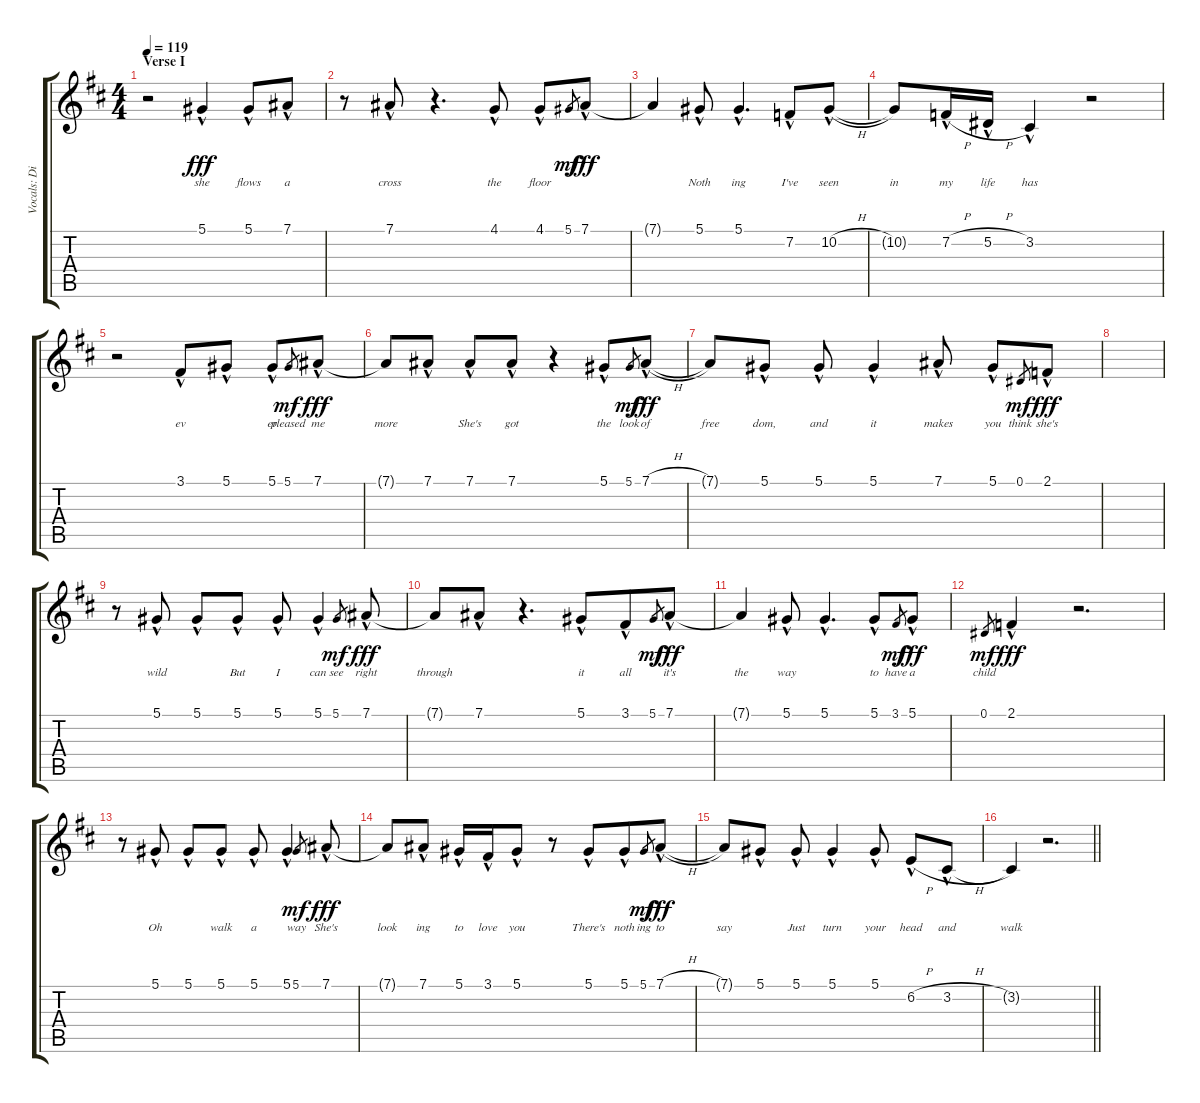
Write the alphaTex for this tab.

\track ("Vocals: Dio" "Vocals: Di") {instrument lead2sawtooth}
\staff {score tabs}
\tuning (Eb4 Bb3 Gb3 Db3 Ab2 Eb2) {hide}
\ts (4 4)
\section ("" "Verse I")
\tempo 119
\clef g2
\ks d
r.2{dy fff} 5.1{hac}.4{lyrics (0 "she") lyrics (1 "") lyrics (2 "") lyrics (3 "") lyrics (4 "")} 5.1{hac}.8{lyrics (0 "flows") lyrics (1 "") lyrics (2 "") lyrics (3 "") lyrics (4 "")} 7.1{hac}.8{lyrics (0 "a") lyrics (1 "") lyrics (2 "") lyrics (3 "") lyrics (4 "")} |
r.8 7.1{hac}.8{lyrics (0 "cross") lyrics (1 "") lyrics (2 "") lyrics (3 "") lyrics (4 "")} r.4{d} 4.1{hac}.8{lyrics (0 "the") lyrics (1 "") lyrics (2 "") lyrics (3 "") lyrics (4 "")} 4.1{hac}.8{lyrics (0 "floor") lyrics (1 "") lyrics (2 "") lyrics (3 "") lyrics (4 "")} 5.1.8{lyrics (0 "") lyrics (1 "") lyrics (2 "") lyrics (3 "") lyrics (4 "") gr dy mf} 7.1{hac}.8{lyrics (0 "") lyrics (1 "") lyrics (2 "") lyrics (3 "") lyrics (4 "") dy fff} |
7.1{t}.4{lyrics (0 "") lyrics (1 "") lyrics (2 "") lyrics (3 "") lyrics (4 "")} 5.1{hac}.8{lyrics (0 "Noth") lyrics (1 "") lyrics (2 "") lyrics (3 "") lyrics (4 "")} 5.1{hac}.4{d lyrics (0 "ing") lyrics (1 "") lyrics (2 "") lyrics (3 "") lyrics (4 "")} 7.2{hac}.8{lyrics (0 "I've") lyrics (1 "") lyrics (2 "") lyrics (3 "") lyrics (4 "")} 10.2{h hac}.8{lyrics (0 "seen") lyrics (1 "") lyrics (2 "") lyrics (3 "") lyrics (4 "")} |
10.2{t}.8{lyrics (0 "in") lyrics (1 "") lyrics (2 "") lyrics (3 "") lyrics (4 "")} 7.2{h hac}.16{lyrics (0 "my") lyrics (1 "") lyrics (2 "") lyrics (3 "") lyrics (4 "")} 5.2{h hac}.16{lyrics (0 "life") lyrics (1 "") lyrics (2 "") lyrics (3 "") lyrics (4 "")} 3.2{hac}.4{lyrics (0 "has") lyrics (1 "") lyrics (2 "") lyrics (3 "") lyrics (4 "")} r.2 |
r.2 3.1{hac}.8{lyrics (0 "ev") lyrics (1 "") lyrics (2 "") lyrics (3 "") lyrics (4 "")} 5.1{hac}.8{lyrics (0 "") lyrics (1 "") lyrics (2 "") lyrics (3 "") lyrics (4 "")} 5.1{hac}.8{lyrics (0 "er") lyrics (1 "") lyrics (2 "") lyrics (3 "") lyrics (4 "")} 5.1.8{lyrics (0 "pleased") lyrics (1 "") lyrics (2 "") lyrics (3 "") lyrics (4 "") gr dy mf} 7.1{hac}.8{lyrics (0 "me") lyrics (1 "") lyrics (2 "") lyrics (3 "") lyrics (4 "") dy fff} |
7.1{t}.8{lyrics (0 "more") lyrics (1 "") lyrics (2 "") lyrics (3 "") lyrics (4 "")} 7.1{hac}.8{lyrics (0 "") lyrics (1 "") lyrics (2 "") lyrics (3 "") lyrics (4 "")} 7.1{hac}.8{lyrics (0 "She's") lyrics (1 "") lyrics (2 "") lyrics (3 "") lyrics (4 "")} 7.1{hac}.8{lyrics (0 "got") lyrics (1 "") lyrics (2 "") lyrics (3 "") lyrics (4 "")} r.4 5.1{hac}.8{lyrics (0 "the") lyrics (1 "") lyrics (2 "") lyrics (3 "") lyrics (4 "")} 5.1.8{lyrics (0 "look") lyrics (1 "") lyrics (2 "") lyrics (3 "") lyrics (4 "") gr dy mf} 7.1{h hac}.8{lyrics (0 "of") lyrics (1 "") lyrics (2 "") lyrics (3 "") lyrics (4 "") dy fff} |
7.1{t}.8{lyrics (0 "free") lyrics (1 "") lyrics (2 "") lyrics (3 "") lyrics (4 "")} 5.1{hac}.8{lyrics (0 "dom,") lyrics (1 "") lyrics (2 "") lyrics (3 "") lyrics (4 "")} 5.1{hac}.8{lyrics (0 "and") lyrics (1 "") lyrics (2 "") lyrics (3 "") lyrics (4 "")} 5.1{hac}.4{lyrics (0 "it") lyrics (1 "") lyrics (2 "") lyrics (3 "") lyrics (4 "")} 7.1{hac}.8{lyrics (0 "makes") lyrics (1 "") lyrics (2 "") lyrics (3 "") lyrics (4 "")} 5.1{hac}.8{lyrics (0 "you") lyrics (1 "") lyrics (2 "") lyrics (3 "") lyrics (4 "")} 0.1.8{lyrics (0 "think") lyrics (1 "") lyrics (2 "") lyrics (3 "") lyrics (4 "") gr dy mf} 2.1{hac}.8{lyrics (0 "she's") lyrics (1 "") lyrics (2 "") lyrics (3 "") lyrics (4 "") dy fff} |
|
r.8 5.1{hac}.8{lyrics (0 "wild") lyrics (1 "") lyrics (2 "") lyrics (3 "") lyrics (4 "")} 5.1{hac}.8{lyrics (0 "") lyrics (1 "") lyrics (2 "") lyrics (3 "") lyrics (4 "")} 5.1{hac}.8{lyrics (0 "But") lyrics (1 "") lyrics (2 "") lyrics (3 "") lyrics (4 "")} 5.1{hac}.8{lyrics (0 "I") lyrics (1 "") lyrics (2 "") lyrics (3 "") lyrics (4 "")} 5.1{hac}.4{lyrics (0 "can") lyrics (1 "") lyrics (2 "") lyrics (3 "") lyrics (4 "")} 5.1.8{lyrics (0 "see") lyrics (1 "") lyrics (2 "") lyrics (3 "") lyrics (4 "") gr dy mf} 7.1{hac}.8{lyrics (0 "right") lyrics (1 "") lyrics (2 "") lyrics (3 "") lyrics (4 "") dy fff} |
7.1{t}.8{lyrics (0 "through") lyrics (1 "") lyrics (2 "") lyrics (3 "") lyrics (4 "")} 7.1{hac}.8{lyrics (0 "") lyrics (1 "") lyrics (2 "") lyrics (3 "") lyrics (4 "")} r.4{d} 5.1{hac}.8{lyrics (0 "it") lyrics (1 "") lyrics (2 "") lyrics (3 "") lyrics (4 "") beam merge} 3.1{hac}.8{lyrics (0 "all") lyrics (1 "") lyrics (2 "") lyrics (3 "") lyrics (4 "")} 5.1.8{lyrics (0 "") lyrics (1 "") lyrics (2 "") lyrics (3 "") lyrics (4 "") gr dy mf} 7.1{hac}.8{lyrics (0 "it's") lyrics (1 "") lyrics (2 "") lyrics (3 "") lyrics (4 "") dy fff} |
7.1{t}.4{lyrics (0 "the") lyrics (1 "") lyrics (2 "") lyrics (3 "") lyrics (4 "")} 5.1{hac}.8{lyrics (0 "way") lyrics (1 "") lyrics (2 "") lyrics (3 "") lyrics (4 "")} 5.1{hac}.4{d lyrics (0 "") lyrics (1 "") lyrics (2 "") lyrics (3 "") lyrics (4 "")} 5.1{hac}.8{lyrics (0 "to") lyrics (1 "") lyrics (2 "") lyrics (3 "") lyrics (4 "")} 3.1.8{lyrics (0 "have") lyrics (1 "") lyrics (2 "") lyrics (3 "") lyrics (4 "") gr dy mf} 5.1{hac}.8{lyrics (0 "a") lyrics (1 "") lyrics (2 "") lyrics (3 "") lyrics (4 "") dy fff} |
0.1.8{lyrics (0 "child") lyrics (1 "") lyrics (2 "") lyrics (3 "") lyrics (4 "") gr dy mf} 2.1{hac}.4{lyrics (0 "") lyrics (1 "") lyrics (2 "") lyrics (3 "") lyrics (4 "") dy fff} r.2{d} |
r.8 5.1{hac}.8{lyrics (0 "Oh") lyrics (1 "") lyrics (2 "") lyrics (3 "") lyrics (4 "")} 5.1{hac}.8{lyrics (0 "") lyrics (1 "") lyrics (2 "") lyrics (3 "") lyrics (4 "")} 5.1{hac}.8{lyrics (0 "walk") lyrics (1 "") lyrics (2 "") lyrics (3 "") lyrics (4 "")} 5.1{hac}.8{lyrics (0 "a") lyrics (1 "") lyrics (2 "") lyrics (3 "") lyrics (4 "")} 5.1{hac}.4{lyrics (0 "") lyrics (1 "") lyrics (2 "") lyrics (3 "") lyrics (4 "")} 5.1.8{lyrics (0 "way") lyrics (1 "") lyrics (2 "") lyrics (3 "") lyrics (4 "") gr dy mf} 7.1{hac}.8{lyrics (0 "She's") lyrics (1 "") lyrics (2 "") lyrics (3 "") lyrics (4 "") dy fff} |
7.1{t}.8{lyrics (0 "look") lyrics (1 "") lyrics (2 "") lyrics (3 "") lyrics (4 "")} 7.1{hac}.8{lyrics (0 "ing") lyrics (1 "") lyrics (2 "") lyrics (3 "") lyrics (4 "")} 5.1{hac}.16{lyrics (0 "to") lyrics (1 "") lyrics (2 "") lyrics (3 "") lyrics (4 "")} 3.1{hac}.16{lyrics (0 "love") lyrics (1 "") lyrics (2 "") lyrics (3 "") lyrics (4 "")} 5.1{hac}.8{lyrics (0 "you") lyrics (1 "") lyrics (2 "") lyrics (3 "") lyrics (4 "")} r.8 5.1{hac}.8{lyrics (0 "There's") lyrics (1 "") lyrics (2 "") lyrics (3 "") lyrics (4 "") beam merge} 5.1{hac}.8{lyrics (0 "noth") lyrics (1 "") lyrics (2 "") lyrics (3 "") lyrics (4 "")} 5.1.8{lyrics (0 "ing") lyrics (1 "") lyrics (2 "") lyrics (3 "") lyrics (4 "") gr dy mf} 7.1{h hac}.8{lyrics (0 "to") lyrics (1 "") lyrics (2 "") lyrics (3 "") lyrics (4 "") dy fff} |
7.1{t}.8{lyrics (0 "say") lyrics (1 "") lyrics (2 "") lyrics (3 "") lyrics (4 "")} 5.1{hac}.8{lyrics (0 "") lyrics (1 "") lyrics (2 "") lyrics (3 "") lyrics (4 "")} 5.1{hac}.8{lyrics (0 "Just") lyrics (1 "") lyrics (2 "") lyrics (3 "") lyrics (4 "")} 5.1{hac}.4{lyrics (0 "turn") lyrics (1 "") lyrics (2 "") lyrics (3 "") lyrics (4 "")} 5.1{hac}.8{lyrics (0 "your") lyrics (1 "") lyrics (2 "") lyrics (3 "") lyrics (4 "")} 6.2{h hac}.8{lyrics (0 "head") lyrics (1 "") lyrics (2 "") lyrics (3 "") lyrics (4 "")} 3.2{h hac}.8{lyrics (0 "and") lyrics (1 "") lyrics (2 "") lyrics (3 "") lyrics (4 "")} |
\barLineRight lightlight
3.2{t}.4{lyrics (0 "walk") lyrics (1 "") lyrics (2 "") lyrics (3 "") lyrics (4 "")} r.2{d}
